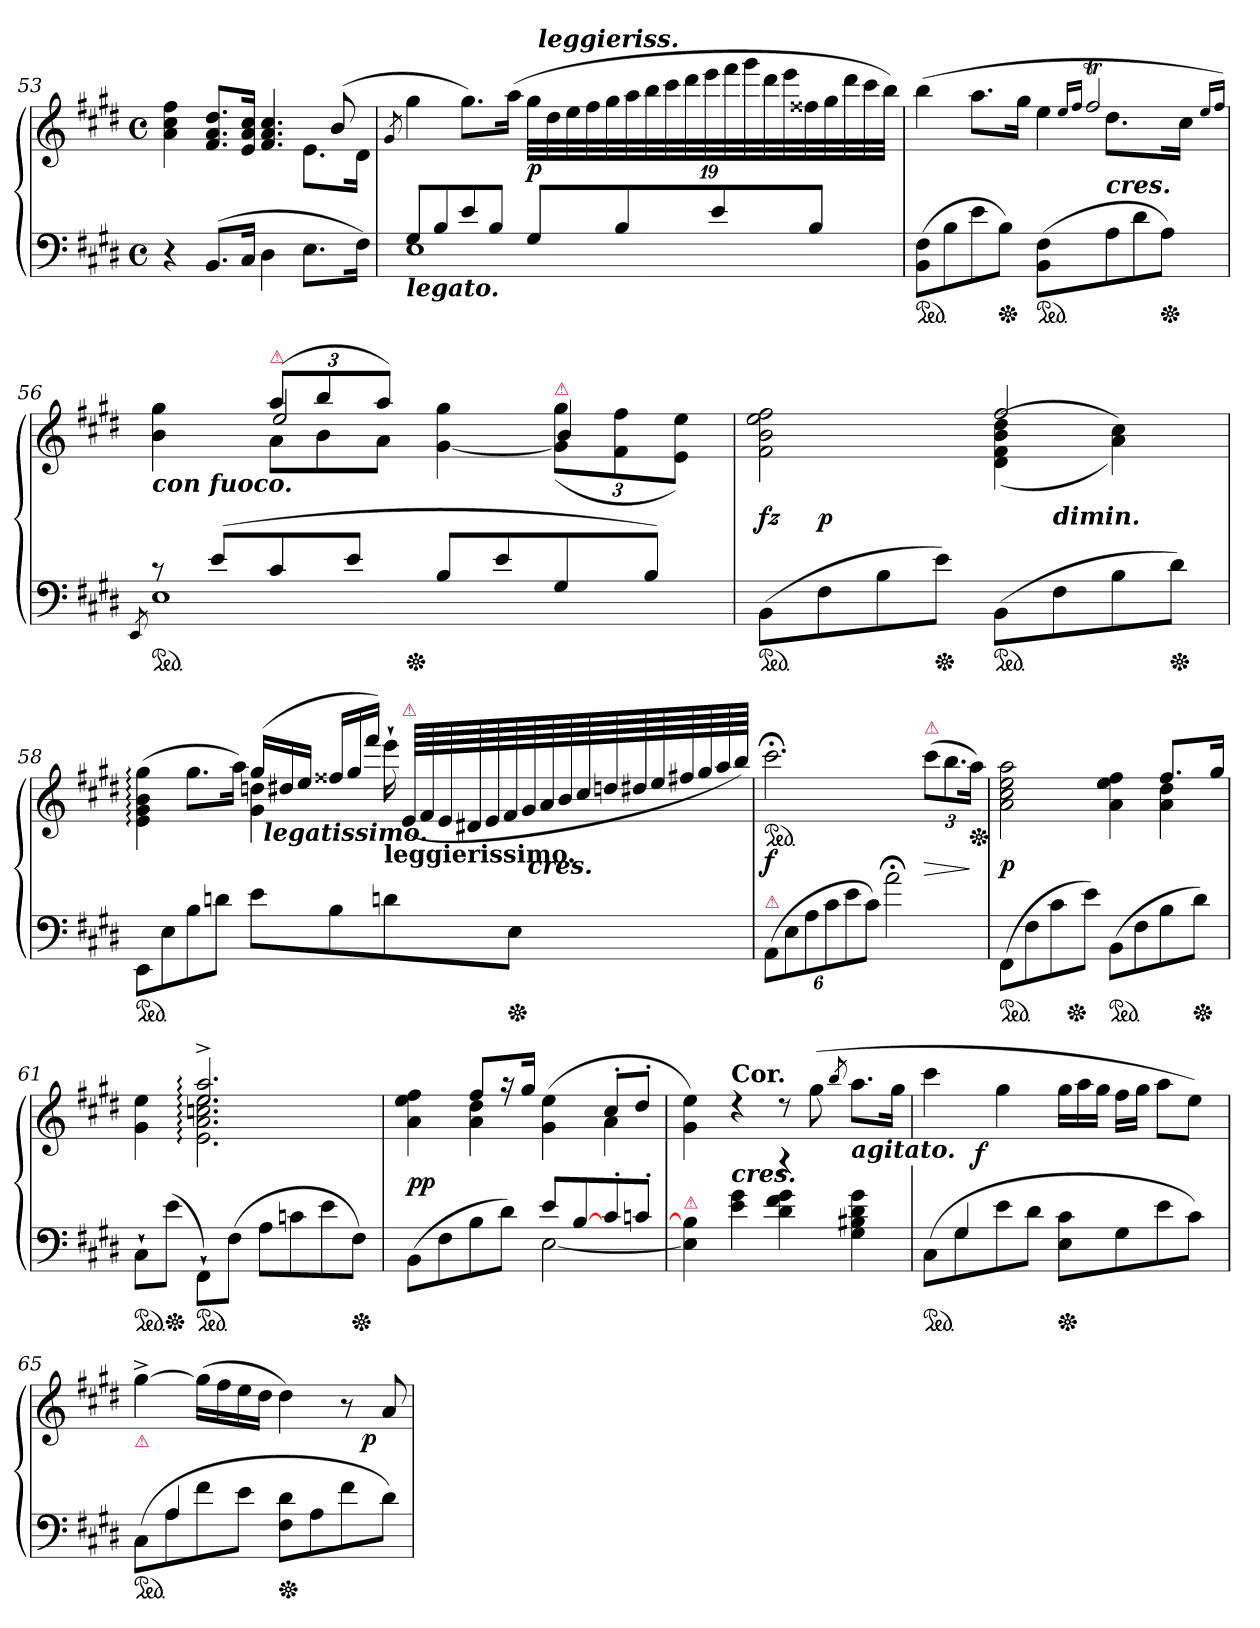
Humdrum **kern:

**kern	**kern	**dynam
*part1	*part1	*part1
*staff2	*staff1	*staff1/2
*clefF4	*clefG2	*
*k[f#c#g#d#]	*k[f#c#g#d#]	*
*E:	*E:	*
*M4/4	*M4/4	*
*met(c)	*met(c)	*
=53	=53	=53
*	*^	*
4r	4a! 4cc#! 4ff#!	2.ryy	.
(>8.BB!L	8.f#! 8.a! 8.dd#!L	.	.
16C#!Jk	16e! 16a! 16cc#!Jk	.	.
4D#!	4.f#! 4.a! 4.cc#!	.	.
8.E!\L	.	8.e!\L	.
.	(>8b	.	.
16F#!Jk)	.	16d#!Jk	.
*	*v	*v	*
=54	=54	=54
.	8qg#/	.
*^	*	*
!LO:TX:b:Bi:t=legato.	!	!	!
8G#L	1E	4gg#	.
8B	.	.	.
8e	.	8.gg#L)	.
8BJ	.	.	.
.	.	(>16aaJk	.
8G#L	.	38gg#LLL	p
!	!	!LO:TX:a:Bi:t=leggieriss.	!
.	.	38dd#	.
.	.	38ee	.
.	.	38ff#	.
.	.	38gg#	.
8B	.	.	.
.	.	38aa	.
.	.	38bb	.
.	.	38ccc#	.
.	.	38ddd#	.
.	.	38eee	.
8e	.	.	.
.	.	38fff#	.
.	.	38ggg#	.
.	.	38ddd#	.
.	.	38eee	.
.	.	38ff##X	.
8BJ	.	.	.
.	.	38gg#	.
.	.	38ddd#	.
.	.	38ccc#	.
.	.	38bbJJJ)	.
*v	*v	*	*
=55	=55	=55
*	*^	*
*ped	*	*	*
(>8BB 8F#L	2ryy	(>4bb	.
8B	.	.	.
8e	.	8.aaL	.
*Xped	*	*	*
8BJ)	.	.	.
.	.	16gg#Jk	.
!	!	!LO:N:vis=4	!
*ped	*	*	*
(>8BB 8F#L	16ryy	8ee	.
.	16qeeLL	.	.
.	16qff#JJ	.	.
!	!LO:N:vis=2	!	!
.	4.ff#T	.	.
!	!	!LO:TX:c:Bi:t=cres.	!
!	!	!LO:N:vis=8.	!
8A	.	4dd#L	.
8d#	.	.	.
*Xped	*	*	*
8AJ)	.	16ryy	.
.	16ryy	16cc#Jk	.
.	.	16qqee/LL	.
.	.	16qqff#/JJ)	.
*	*v	*v	*
=56	=56	=56
*^	*	*
.	8qEE/	.	.
*	*	*^	*
*	*	*	*^	*
!	!	!LO:TX:b:Bi:t=con fuoco.	!	!	!
*ped	*	*	*	*	*
*	*	*	*	*^	*
8rc	1E	4ryy	4ryy	4b 4gg#	3ryy	.
(<8eL	.	.	.	.	.	.
*	*	*	*Xtuplet	*	*	*
!	!	!LO:TX:a:color=crimson:t=⚠	!	!	!	!
8c#	.	(>12aaL	12aL	2ee	.	.
.	.	12bb	12b	.	12.ryy	.
8eJ	.	.	.	.	.	.
.	.	12aaJ)	12aJ	.	.	.
*Xped	*	*	*	*	*	*
.	.	.	.	.	3ryy	.
8BL	.	2ryy	[4g# 4gg#	.	.	.
8e	.	.	.	.	.	.
*	*	*	*tuplet	*	*	*
!	!	!	!LO:TX:a:color=crimson:t=⚠	!	!	!
8G#	.	.	(>12g#] 12gg#L	4b	.	.
.	.	.	.	.	6ryy	.
.	.	.	12f# 12ff#	.	.	.
8BJ)	.	.	.	.	.	.
.	.	.	12e 12eeJ)	.	.	.
.	.	.	.	.	24ryy	.
*v	*v	*	*	*	*	*
=57	=57	=57	=57	=57	=57
*ped	*	*	*	*	*
(>8BBL	2f# 2b 2ee 2ff#	2ryy	8ryy	2ryy	fz
8F#	.	.	2..ryy	.	p
8B	.	.	.	.	.
*Xped	*	*	*	*	*
8eJ)	.	.	.	.	.
*ped	*	*	*	*	*
(>8BBL	2ff#	(<(>4d# 4f# 4b 4dd#	.	8ryy	.
!	!	!	!	!LO:TX:c:Bi:t=dimin.	!
8F#	.	.	.	4.ryy	.
8B	.	4a 4cc#))	.	.	.
*Xped	*	*	*	*	*
8d#J)	.	.	.	.	.
*	*	*v	*v	*v	*
=58	=58	=58	=58
*ped	*	*	*
8EEL	2ryy	(>4e: 4g#: 4b: 4gg#:	.
8E	.	.	.
8B	.	8.gg#L	.
8dnJ	.	.	.
.	.	16aaJk)	.
*	*Xtuplet	*	*
8eL	(>24gg#LL	4g# 4ddn	.
!	!LO:TX:b:Bi:t=legatissimo.	!	!
.	24dd#X	.	.
.	24eeJJ	.	.
8B	24ff##XLL	.	.
.	24gg#	.	.
.	24fff#JJ)	.	.
!	!LO:TX:b:B:t=leggierissimo.	!	!
8dn	16eee`\	4ryy	.
!	!LO:TX:a:color=crimson:t=⚠	!	!
.	(<272%3e!/LLLL	.	.
.	272%3f#!/	.	.
.	272%3e!/	.	.
.	272%3d#X!/	.	.
.	272%3e!/	.	.
.	272%3f#!/	.	.
*Xped	*	*	*
8EJ	.	.	.
.	272%3g#!/	.	.
!	!LO:TX:c:Bi:t=cres.	!	!
.	272%3a!/	.	.
.	272%3b!/	.	.
.	272%3cc#!/	.	.
.	272%3ddn!/	.	.
.	272%3dd#X!/	.	.
.	272%3ee!/	.	.
.	272%3ff#X!/	.	.
.	272%3gg#!/	.	.
.	272%3aa!/	.	.
.	272%3bb!/JJJJ)	.	.
*	*v	*v	*
=59	=59	=59
!LO:TX:a:color=crimson:t=⚠	!	!
*	*ped	*
(12AAL	2.ccc#;<	f
12E	.	.
12A	.	.
12c#	.	.
12e	.	.
12c#J)	.	.
2a;\	.	.
*	*tuplet	*
!	!LO:TX:a:color=crimson:t=⚠	!
.	(>12ccc#\L	>
.	12.bb\	.
*	*Xped	*
.	24aa\Jk)	]
=60	=60	=60
*	*^	*
*ped	*	*	*
*	*	*^	*
(>8FF#L	2.ryy	2a 2cc# 2ee 2aa	4ryy	p
8F#	.	.	.	.
8c#	.	.	16ryy	.
*Xped	*	*	*	*
.	.	.	2ryy	.
8eJ)	.	.	.	.
*ped	*	*	*	*
(>8BBL	.	4a 4ee 4ff#	.	.
8F#	.	.	.	.
8B	8.ff#L	4a 4dd#	.	.
.	.	.	8.ryy	.
*Xped	*	*	*	*
8d#J)	.	.	.	.
.	16gg#Jk	.	.	.
*	*	*v	*v	*
=61	=61	=61	=61
*ped	*	*	*
8C#`L	4ryy	4g# 4ee	.
*Xped	*	*	*
(>8eJ	.	.	.
*ped	*	*	*
8FF#`\L)	2.ee:^ 2.aa:^	2.e: 2.a: 2.ccn: 2.ee:	.
(>8F#J	.	.	.
8AL	.	.	.
8cn	.	.	.
8e	.	.	.
*Xped	*	*	*
8F#J)	.	.	.
=62	=62	=62	=62
*^	*	*	*
2ryy	(>8BBL	4ryy	4a 4ee 4ff#	pp
.	8F#	.	.	.
.	8B	8ff#L	4a 4dd#	.
.	8d#J)	16raa	.	.
.	.	16gg#Jk	.	.
8eL	[2E	(>4g#\ 4ee\	4ryy	.
[8B	.	.	.	.
8c#'<	.	8cc#'L	4a	.
8cn'<J	.	8dd#'J	.	.
*	*	*v	*v	*
=63	=63	=63	=63
!LO:TX:a:color=crimson:t=⚠	!	!	!
4E] 4B]	4ryy	4g# 4ee)	.
!	!	!LO:TX:c:Bi:t=cres.	!
!	!	!LO:TX:a:B:t=Cor.	!
4ryy	4e!\ 4g#!\	4rdd	.
4r	4d#!\ 4f#!\ 4g#!\	8rdd	.
.	.	(>8gg#\	.
.	.	8qbb/	.
!	!	!LO:TX:b:Bi:t=agitato.	!
4ryy	4G#!\ 4B#X!\ 4d#!\ 4g#!\	8.aa\L	.
.	.	16gg#\Jk	.
=64	=64	=64	=64
*	*	*^	*
*ped	*	*	*	*
8ryy	(>8C#L	4ccc#	8.ryy	.
4G#	8G#	.	.	.
.	.	.	2ryy	f
.	8e	4gg#	.	.
8ryy	8d#J	.	.	.
*	*	*Xtuplet	*	*
*Xped	*	*	*	*
2ryy	8E 8c#L	24gg#LL	.	.
.	.	24aa	.	.
.	.	24gg#JJ	.	.
.	8G#	16ff#LL	.	.
.	.	16gg#JJ	4ryy	.
.	8e	8aaL	.	.
.	8c#J)	8eeJ)	.	.
.	.	.	16ryy	.
=65	=65	=65	=65	=65
!	!	!LO:TX:b:color=crimson:t=⚠	!	!
*ped	*	*	*	*
8ryy	(>8C#L	[4gg#^<	2ryy	.
4A	8A	.	.	.
.	8f#	(>16gg#LL]	.	.
.	.	16ff#	.	.
8ryy	8eJ	16ee	.	.
.	.	16dd#JJ	.	.
*Xped	*	*	*	*
2ryy	8F# 8d#L	4dd#)	4ryy	.
.	8A	.	.	.
.	8f#	8r	16ryy	.
.	.	.	8.ryy	p
.	8d#J)	8a	.	.
*v	*v	*	*	*
*	*v	*v	*
=	=	=
*-	*-	*-
